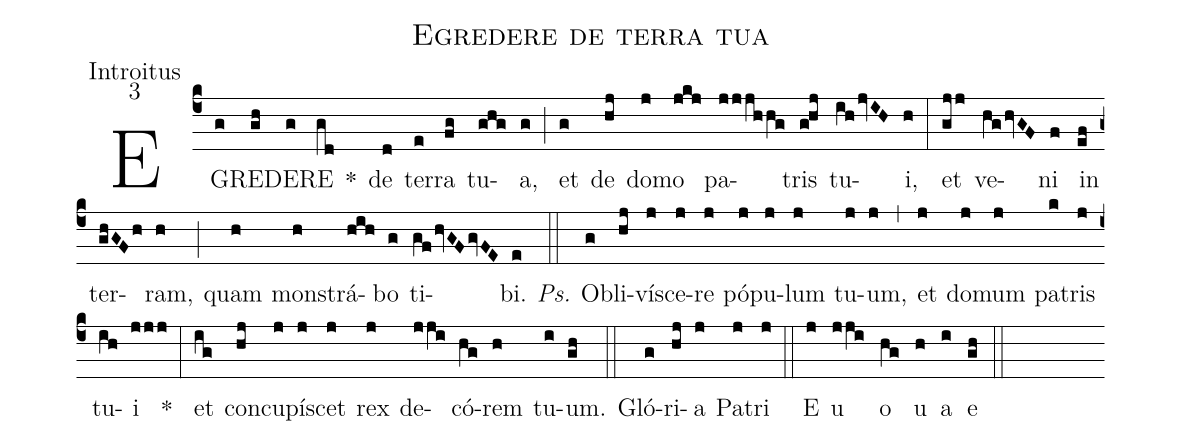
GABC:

name:Egredere de terra tua;
office-part:Introitus;
mode:3;
%%
(c4) EG(g)RE(gh)DE(g)RE(gd) *() de(d) ter(e)ra(fg) tu(ghg)a,(g) (;) et(g) de(hj) do(j)mo(jkj) pa(jjjhhg)tris(g!hj) tu(ih/jvIH)i,(h) (:) et(gjj) ve(hg/hvGF)ni(f) in(ef) ter(ghGFh)ram,(h) (;) quam(h) mon(h)strá(hih)bo(g) ti(gf/hvGF/gvFE)bi.(e) <i>Ps.</i>(::) O(g)bli(hj)ví(j)sce(j)re(j) pó(j)pu(j)lum(j) tu(j)um,(j) (,) et(j) do(j)mum(j) pa(k)tris(j) tu(ih)i(jjj) *(:) et(ig) con(hj)cu(j)pí(j)scet(j) rex(j) de(jji)có(hg)rem(h) tu(i)um.(gh) (::) Gló(g)ri(hj)a(j) Pa(j)tri(j) (::) E(j) u(jji) o(hg) u(h) a(i) e(gh) (::)
